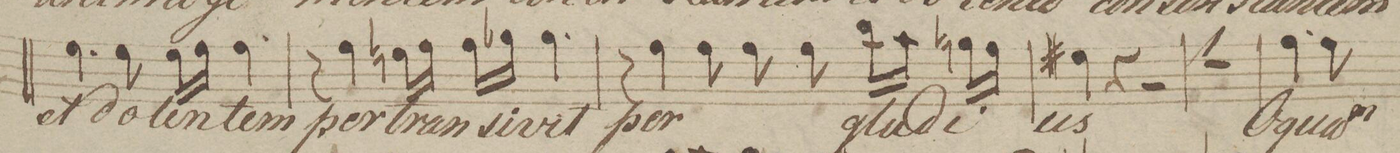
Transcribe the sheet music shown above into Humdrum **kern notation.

**kern	**text	**dynam
*I"Cant.	*	*
*clefC1	*	*
*k[b-]	*	*
*met(c)	*	*
*M4/4	*	*
4.cc\	et	.
8cc\	do-	.
16cc\LL	-len-	.
16dd\JJ	.	.
4.dd\	-tem	.
=40	=40	=40
8r	.	.
4dd\	pe-	.
16ccn\LL	-tran-	.
16dd\JJ	.	.
16dd\LL	-si-	.
16ee-X\JJ	.	.
4.ee-\	-vit	.
=41	=41	=41
8r	.	.
4dd\	per-	.
8dd\	-tran-	.
8dd\	-si-	.
8dd\	-vit	.
16gg\LL	gla-	.
16ff\JJ	.	.
16een\LL	-di-	.
16dd\JJ	.	.
=42	=42	=42
4cc#X\	-us	.
4r	.	.
2r	.	.
=43	=43	=43
1r	.	.
=44	=44	=44
4.dd\	O	f
8dd\	quam	.
*-	*-	*-
